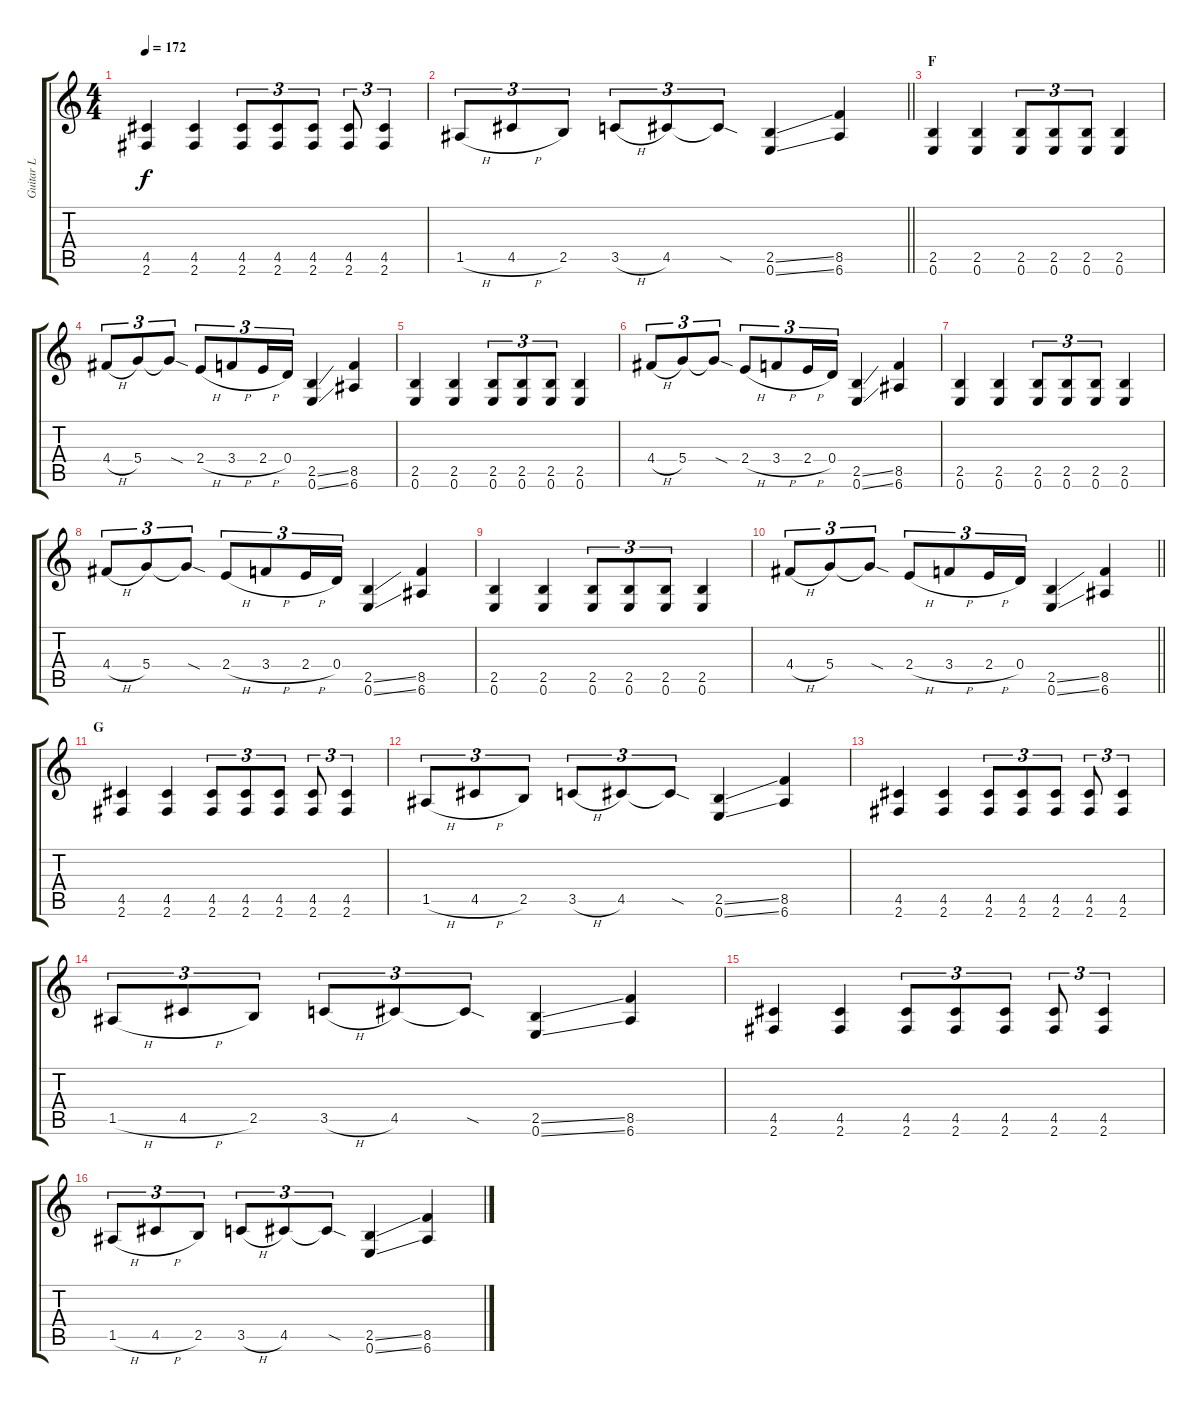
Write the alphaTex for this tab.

\track ("Guitar L" "Guitar L") {instrument distortionguitar}
\staff {score tabs}
\tuning (E4 B3 G3 D3 A2 E2) {hide}
\ts (4 4)
\tempo 172
\clef g2
\ks c
(4.5 2.6).4{dy f} (4.5 2.6).4 (4.5 2.6).8{tu (3 2)} (4.5 2.6).8{tu (3 2)} (4.5 2.6).8{tu (3 2)} (4.5 2.6).8{tu (3 2)} (4.5 2.6).4{tu (3 2)} |
\barLineRight lightlight
1.5{h}.8{tu (3 2)} 4.5{h}.8{tu (3 2)} 2.5.8{tu (3 2)} 3.5{h}.8{tu (3 2)} 4.5.8{tu (3 2)} 4.5{sod t}.8{tu (3 2)} (2.5{ss} 0.6{ss}).4 (8.5 6.6).4 |
\section ("" "F")
(2.5 0.6).4 (2.5 0.6).4 (2.5 0.6).8{tu (3 2)} (2.5 0.6).8{tu (3 2)} (2.5 0.6).8{tu (3 2)} (2.5 0.6).4 |
4.4{h}.8{tu (3 2)} 5.4.8{tu (3 2)} 5.4{sod t}.8{tu (3 2)} 2.4{h}.8{tu (3 2)} 3.4{h}.8{tu (3 2)} 2.4{h}.16{tu (3 2)} 0.4.16{tu (3 2)} (2.5{ss} 0.6{ss}).4 (8.5 6.6).4 |
(2.5 0.6).4 (2.5 0.6).4 (2.5 0.6).8{tu (3 2)} (2.5 0.6).8{tu (3 2)} (2.5 0.6).8{tu (3 2)} (2.5 0.6).4 |
4.4{h}.8{tu (3 2)} 5.4.8{tu (3 2)} 5.4{sod t}.8{tu (3 2)} 2.4{h}.8{tu (3 2)} 3.4{h}.8{tu (3 2)} 2.4{h}.16{tu (3 2)} 0.4.16{tu (3 2)} (2.5{ss} 0.6{ss}).4 (8.5 6.6).4 |
(2.5 0.6).4 (2.5 0.6).4 (2.5 0.6).8{tu (3 2)} (2.5 0.6).8{tu (3 2)} (2.5 0.6).8{tu (3 2)} (2.5 0.6).4 |
4.4{h}.8{tu (3 2)} 5.4.8{tu (3 2)} 5.4{sod t}.8{tu (3 2)} 2.4{h}.8{tu (3 2)} 3.4{h}.8{tu (3 2)} 2.4{h}.16{tu (3 2)} 0.4.16{tu (3 2)} (2.5{ss} 0.6{ss}).4 (8.5 6.6).4 |
(2.5 0.6).4 (2.5 0.6).4 (2.5 0.6).8{tu (3 2)} (2.5 0.6).8{tu (3 2)} (2.5 0.6).8{tu (3 2)} (2.5 0.6).4 |
\barLineRight lightlight
4.4{h}.8{tu (3 2)} 5.4.8{tu (3 2)} 5.4{sod t}.8{tu (3 2)} 2.4{h}.8{tu (3 2)} 3.4{h}.8{tu (3 2)} 2.4{h}.16{tu (3 2)} 0.4.16{tu (3 2)} (2.5{ss} 0.6{ss}).4 (8.5 6.6).4 |
\section ("" "G")
(4.5 2.6).4 (4.5 2.6).4 (4.5 2.6).8{tu (3 2)} (4.5 2.6).8{tu (3 2)} (4.5 2.6).8{tu (3 2)} (4.5 2.6).8{tu (3 2)} (4.5 2.6).4{tu (3 2)} |
1.5{h}.8{tu (3 2)} 4.5{h}.8{tu (3 2)} 2.5.8{tu (3 2)} 3.5{h}.8{tu (3 2)} 4.5.8{tu (3 2)} 4.5{sod t}.8{tu (3 2)} (2.5{ss} 0.6{ss}).4 (8.5 6.6).4 |
(4.5 2.6).4 (4.5 2.6).4 (4.5 2.6).8{tu (3 2)} (4.5 2.6).8{tu (3 2)} (4.5 2.6).8{tu (3 2)} (4.5 2.6).8{tu (3 2)} (4.5 2.6).4{tu (3 2)} |
1.5{h}.8{tu (3 2)} 4.5{h}.8{tu (3 2)} 2.5.8{tu (3 2)} 3.5{h}.8{tu (3 2)} 4.5.8{tu (3 2)} 4.5{sod t}.8{tu (3 2)} (2.5{ss} 0.6{ss}).4 (8.5 6.6).4 |
(4.5 2.6).4 (4.5 2.6).4 (4.5 2.6).8{tu (3 2)} (4.5 2.6).8{tu (3 2)} (4.5 2.6).8{tu (3 2)} (4.5 2.6).8{tu (3 2)} (4.5 2.6).4{tu (3 2)} |
1.5{h}.8{tu (3 2)} 4.5{h}.8{tu (3 2)} 2.5.8{tu (3 2)} 3.5{h}.8{tu (3 2)} 4.5.8{tu (3 2)} 4.5{sod t}.8{tu (3 2)} (2.5{ss} 0.6{ss}).4 (8.5 6.6).4
